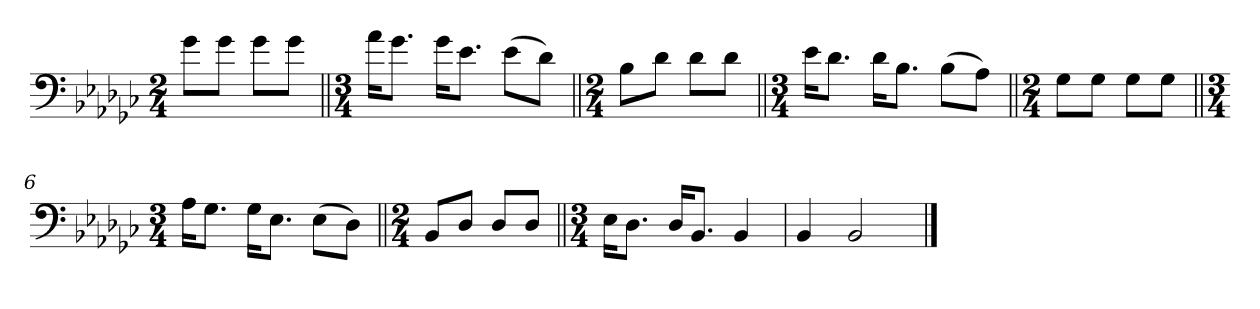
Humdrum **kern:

**kern
*part1
*staff1
*clefF4
*k[b-e-a-d-g-c-]
*G-:
*M2/4
*MM58
=1
8g-\L
8g-\J
8g-\L
8g-\J
=2||
*M3/4
16a-\KL
8.g-\J
16g-\KL
8.e-\J
(>8e-\L
8d-\J)
=3||
*M2/4
8B-\L
8d-\J
8d-\L
8d-\J
=4||
*M3/4
16e-\KL
8.d-\J
16d-\KL
8.B-\J
(>8B-\L
8A-\J)
=5||
*M2/4
8G-\L
8G-\J
8G-\L
8G-\J
!!LO:LB:g=z
=6||
*M3/4
16A-\KL
8.G-\J
16G-\KL
8.E-\J
(>8E-\L
8D-\J)
=7||
*M2/4
8BB-/L
8D-/J
8D-/L
8D-/J
=8||
*M3/4
16E-\KL
8.D-\J
16D-/KL
8.BB-/J
4BB-/
=9
4BB-/
2BB-/
==
*-
